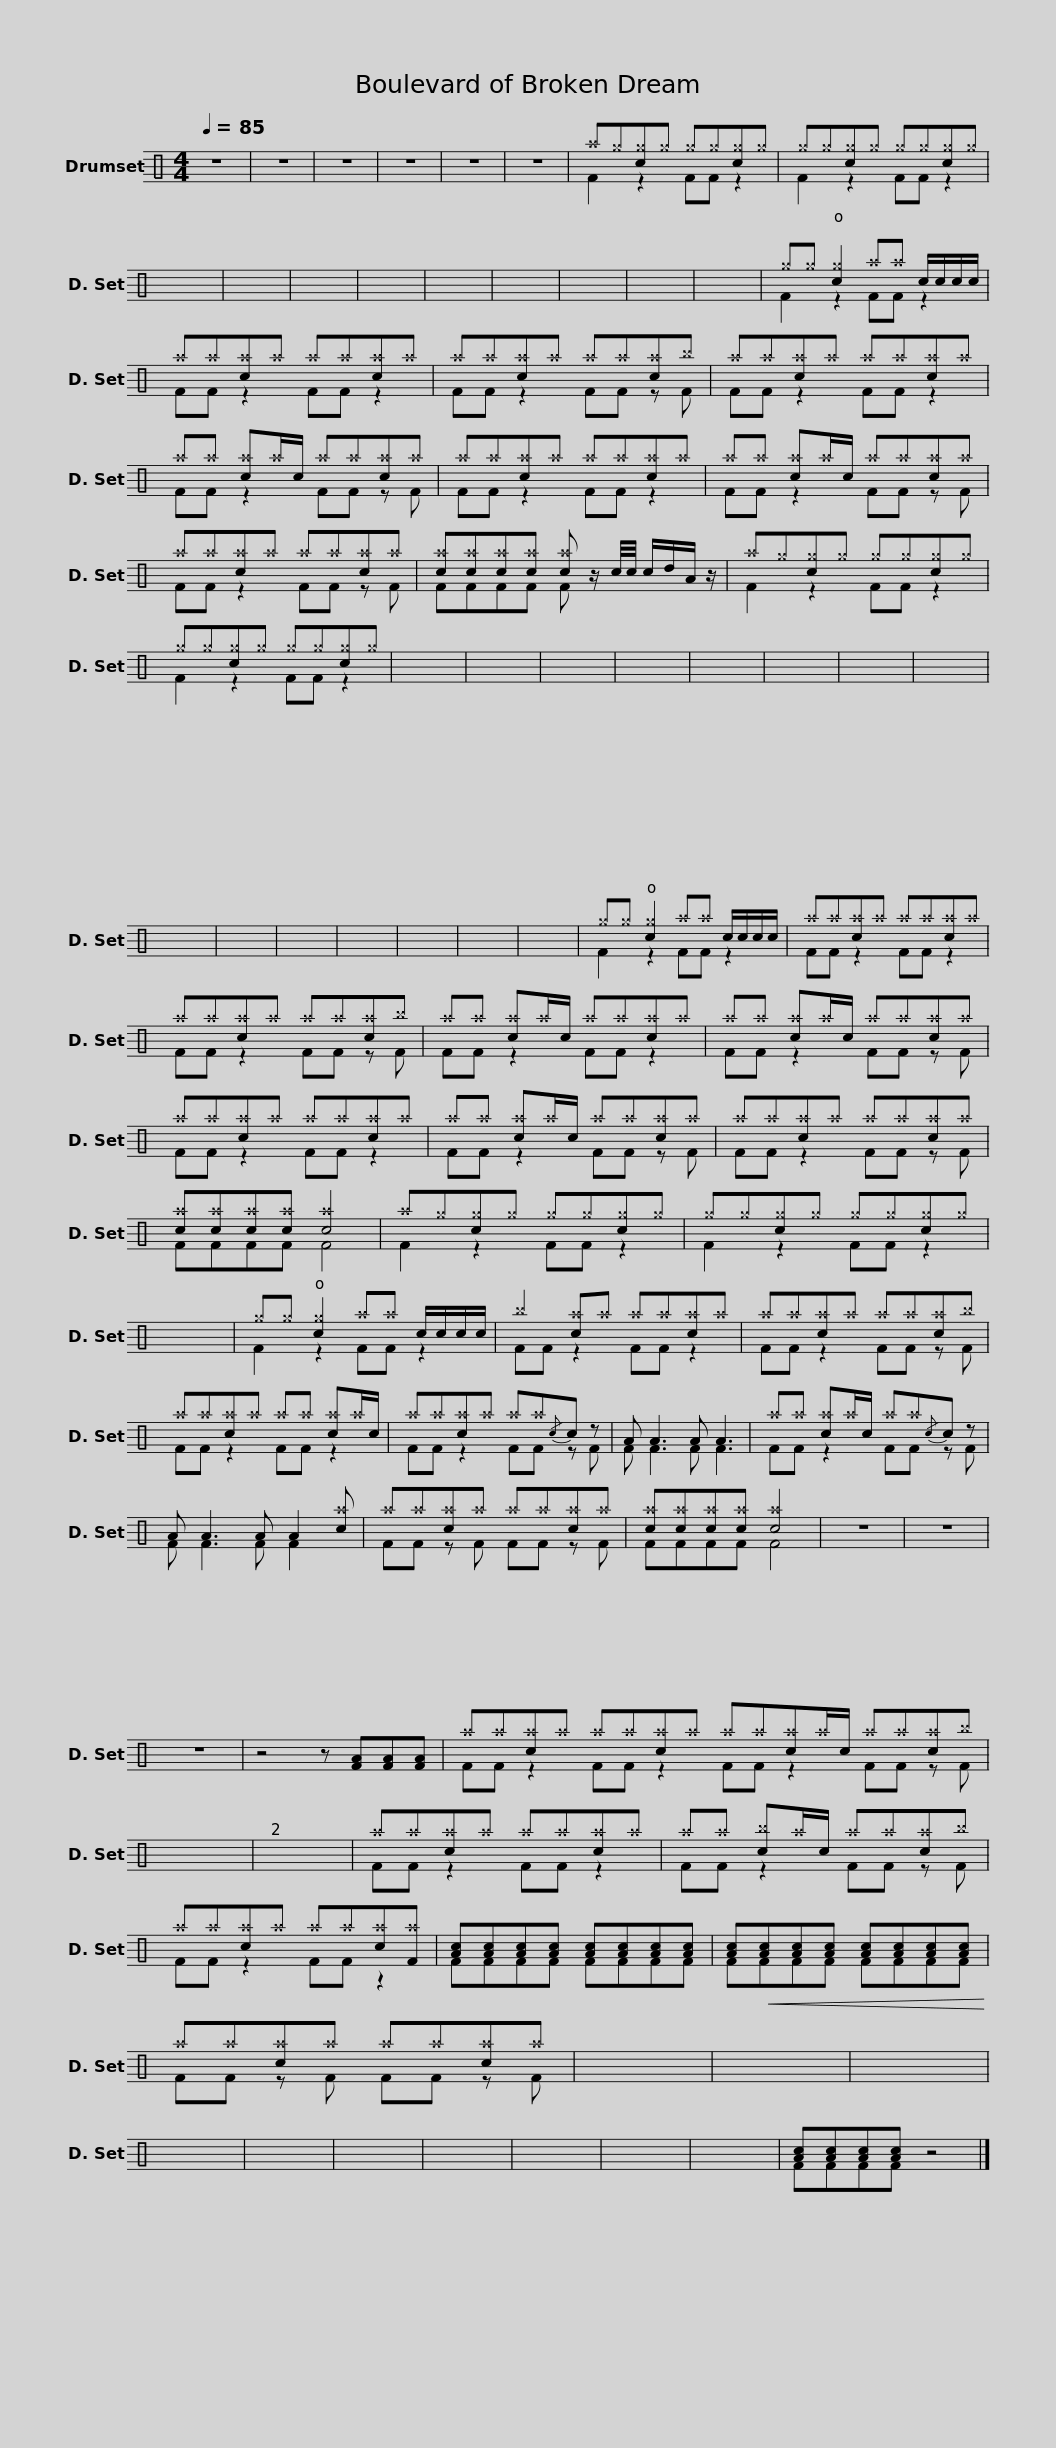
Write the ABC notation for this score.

X:1
%%score ( 1 2 )
L:1/8
Q:1/4=85
M:4/4
I:linebreak $
K:C
V:1 perc
K:none
V:2 perc
K:none
V:1
 z8 | z8 | z8 | z8 | z8 | %5
 z8 | ^a^g[c^g]^g ^g^g[c^g]^g | ^g^g[c^g]^g ^g^g[c^g]^g | x8 | x8 | %10
 x8 | x8 | x8 | x8 | x8 | %15
 x8 | x8 |$ ^g^g [c^g]2 ^a^a c/c/c/c/ | ^a^a[c^a]^a ^a^a[c^a]^a | ^a^a[c^a]^a ^a^a[c^a]^b | %20
 ^a^a[c^a]^a ^a^a[c^a]^a |$ ^a^a [c^a]^a/c/ ^a^a[c^a]^a | ^a^a[c^a]^a ^a^a[c^a]^a | ^a^a [c^a]^a/c/ ^a^a[c^a]^a | ^a^a[c^a]^a ^a^a[c^a]^a |$ %25
 [c^a][c^a][c^a][c^a] [c^a] z/ c/4c/4 c/d/A/ z/ | ^a^g[c^g]^g ^g^g[c^g]^g | ^g^g[c^g]^g ^g^g[c^g]^g | x8 | x8 | %30
 x8 | x8 | x8 | x8 | x8 |$ %35
 x8 | x8 | x8 | x8 | x8 | %40
 x8 | x8 | x8 | ^g^g [c^g]2 ^a^a c/c/c/c/ | ^a^a[c^a]^a ^a^a[c^a]^a |$ %45
 ^a^a[c^a]^a ^a^a[c^a]^b | ^a^a [c^a]^a/c/ ^a^a[c^a]^a | ^a^a [c^a]^a/c/ ^a^a[c^a]^a | ^a^a[c^a]^a ^a^a[c^a]^a |$ ^a^a [c^a]^a/c/ ^a^a[c^a]^a | %50
 ^a^a[c^a]^a ^a^a[c^a]^a | [c^a][c^a][c^a][c^a] [c^a]4 | ^a^g[c^g]^g ^g^g[c^g]^g | ^g^g[c^g]^g ^g^g[c^g]^g | x8 |$ %55
 ^g^g [c^g]2 ^a^a c/c/c/c/ | ^b2 [c^a]^a ^a^a[c^a]^a | ^a^a[c^a]^a ^a^a[c^a]^b | ^a^a[c^a]^a ^a^a [c^a]^a/c/ |$ ^a^a[c^a]^a ^a^a{/c}c z | %60
 A A3 A A3 | ^a^a [c^a]^a/c/ ^a^a{/c}c z | A A3 A A2 [c^a] | ^a^a[c^a]^a ^a^a[c^a]^a |$ [c^a][c^a][c^a][c^a] [c^a]4 | %65
 z8 | z8 | z8 | z4 z [FA][FA][FA] | ^a^a[c^a]^a ^a^a[c^a]^a ^a^a[c^a]^a/c/ ^a^a[c^a]^b | %70
 x8 | x8 |$ ^a^a[c^a]^a ^a^a[c^a]^a | ^a^a [c^b]^a/c/ ^a^a[c^a]^b | ^a^a[c^a]^a ^a^a[c^a][F^a] | %75
 [Ac][Ac][Ac][Ac] [Ac][Ac][Ac][Ac] |$ [Ac]!<(![Ac][Ac][Ac] [Ac][Ac][Ac][Ac]!<)! | ^a^a[c^a]^a ^a^a[c^a]^a | x8 | x8 | %80
 x8 | x8 | x8 | x8 | x8 | %85
 x8 | x8 | x8 |$ [Ac][Ac][Ac][Ac] z4 |] %89
V:2
 x8 | x8 | x8 | x8 | x8 | %5
 x8 | F2 z2 FF z2 | F2 z2 FF z2 | x8 | x8 | %10
 x8 | x8 | x8 | x8 | x8 | %15
 x8 | x8 |$ F2 z2 FF z2 | FF z2 FF z2 | FF z2 FF z F | %20
 FF z2 FF z2 |$ FF z2 FF z F | FF z2 FF z2 | FF z2 FF z F | FF z2 FF z F |$ %25
 FFFF F x3 | F2 z2 FF z2 | F2 z2 FF z2 | x8 | x8 | %30
 x8 | x8 | x8 | x8 | x8 |$ %35
 x8 | x8 | x8 | x8 | x8 | %40
 x8 | x8 | x8 | F2 z2 FF z2 | FF z2 FF z2 |$ %45
 FF z2 FF z F | FF z2 FF z2 | FF z2 FF z F | FF z2 FF z2 |$ FF z2 FF z F | %50
 FF z2 FF z F | FFFF F4 | F2 z2 FF z2 | F2 z2 FF z2 | x8 |$ %55
 F2 z2 FF z2 | FF z2 FF z2 | FF z2 FF z F | FF z2 FF z2 |$ FF z2 FF z F | %60
 F F3 F F3 | FF z2 FF z F | F F3 F F2 x | FF z F FF z F |$ FFFF F4 | %65
 x8 | x8 | x8 | x8 | FF z2 FF z2 FF z2 FF z F | %70
 x8 | x8 |$ FF z2 FF z2 | FF z2 FF z F | FF z2 FF z2 | %75
 FFFF FFFF |$ FFFF FFFF | FF z F FF z F | x8 | x8 | %80
 x8 | x8 | x8 | x8 | x8 | %85
 x8 | x8 | x8 |$ FFFF x4 |] %89
